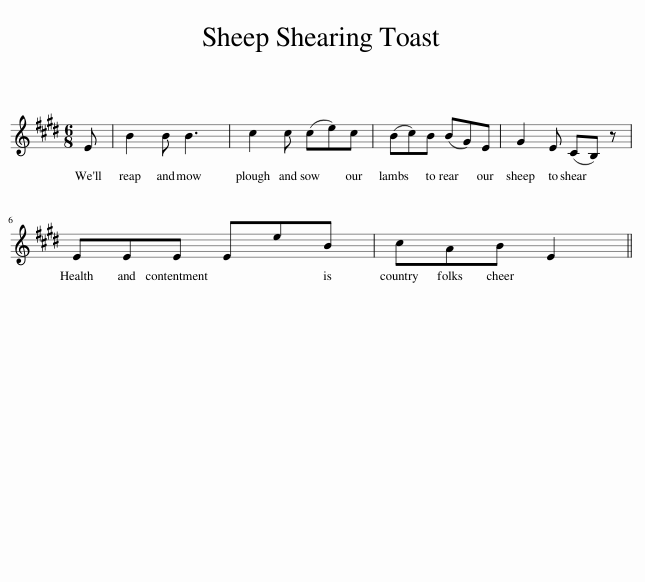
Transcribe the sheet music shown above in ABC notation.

X:1
L:1/8
M:6/8
I:linebreak $
K:E
V:1 treble
V:1
 E | B2 B B3 | c2 c (ce)c | (Bc)B (BG)E | G2 E (CB,) z |$ %5
 EEE EeB | cAB E2 || %7
